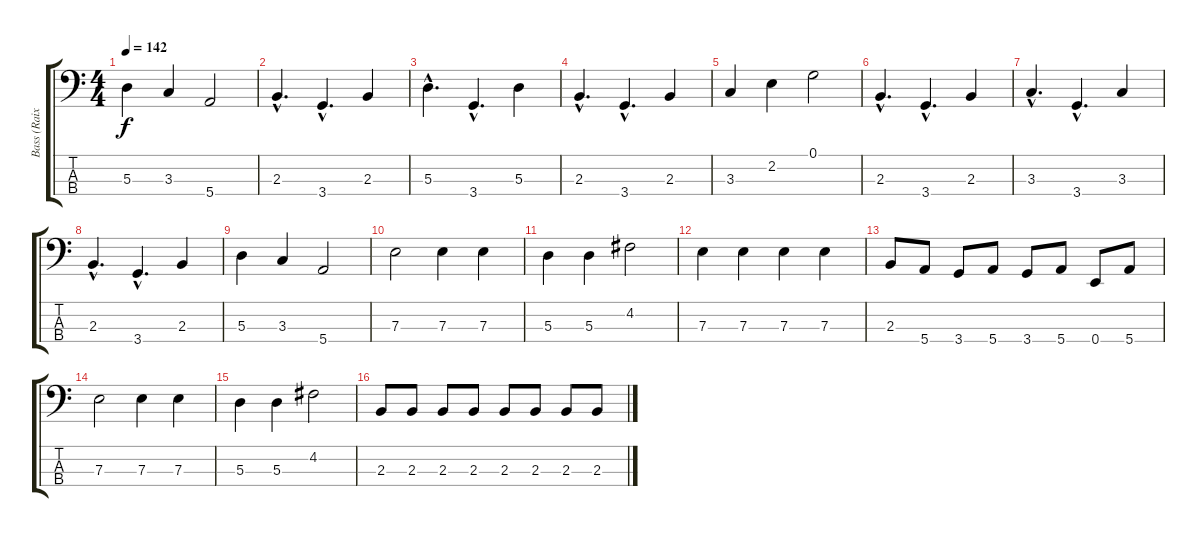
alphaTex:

\track ("Bass (Raixx)" "Bass (Raix") {instrument electricbassfinger}
\staff {score tabs}
\tuning (G2 D2 A1 E1) {hide}
\ts (4 4)
\tempo 142
\clef f4
\ks c
5.3.4{dy f} 3.3.4 5.4.2 |
2.3{hac}.4{d} 3.4{hac}.4{d} 2.3.4 |
5.3{hac}.4{d} 3.4{hac}.4{d} 5.3.4 |
2.3{hac}.4{d} 3.4{hac}.4{d} 2.3.4 |
3.3.4 2.2.4 0.1.2 |
2.3{hac}.4{d} 3.4{hac}.4{d} 2.3.4 |
3.3{hac}.4{d} 3.4{hac}.4{d} 3.3.4 |
2.3{hac}.4{d} 3.4{hac}.4{d} 2.3.4 |
5.3.4 3.3.4 5.4.2 |
7.3.2 7.3.4 7.3.4 |
5.3.4 5.3.4 4.2.2 |
7.3.4 7.3.4 7.3.4 7.3.4 |
2.3.8 5.4.8 3.4.8 5.4.8 3.4.8 5.4.8 0.4.8 5.4.8 |
7.3.2 7.3.4 7.3.4 |
5.3.4 5.3.4 4.2.2 |
2.3.8 2.3.8 2.3.8 2.3.8 2.3.8 2.3.8 2.3.8 2.3.8
